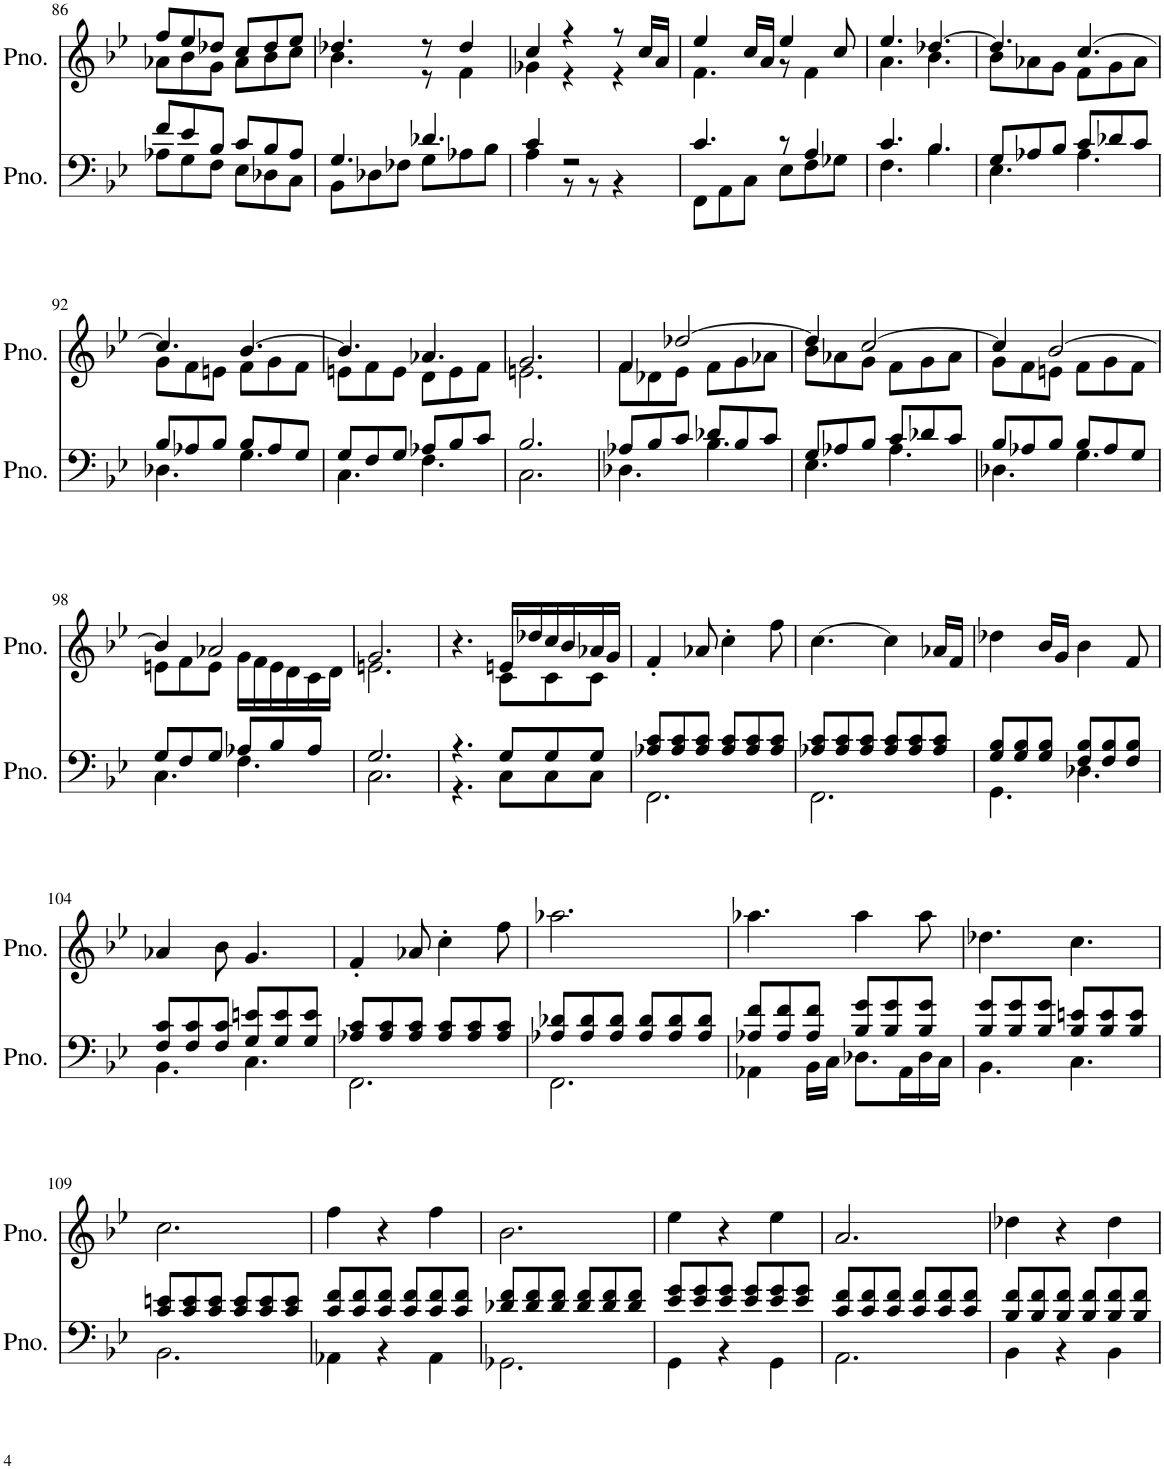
**kern	**kern
*part2	*part1
*staff2	*staff1
*I"Piano	*I"Piano
*I'Pno.	*I'Pno.
!!LO:PB:g=z
*clefF4	*clefG2
*k[b-e-]	*k[b-e-]
*M6/8	*M6/8
=86	=86
*^	*^
8f/L	8A-X\L	8ff/L	8a-X\L
8e-/	8G\	8ee-/	8b-\
8B-/J	8F\J	8dd-X/J	8g\J
8c/L	8E-\L	8cc/L	8a-\L
8B-/	8D-X\	8dd-/	8b-\
8A-/J	8C\J	8ee-/J	8cc\J
=87	=87	=87	=87
4.G/	8BB-\L	4.dd-X/	4.b-\
.	8D-X\	.	.
.	8F-X\J	.	.
4.d-X/	8G\L	8r	8r
.	8A-X\	4dd-/	4f\
.	8B-\J	.	.
=88	=88	=88	=88
4c/	4A\	4cc/	4g-X\
2r	8r	4r	4r
.	8r	.	.
.	4r	8r	4r
.	.	16cc/LL	.
.	.	16a/JJ	.
=89	=89	=89	=89
4.c/	8FF\L	4ee-/	4.f\
.	8AA\	.	.
.	8C\J	16cc/LL	.
.	.	16a/JJ	.
8r	8E-\L	4ee-/	8r
4A/	8F\	.	4f\
.	8G-X\J	8cc/	.
=90	=90	=90	=90
4.c/	4.F\	4.ee-/	4.a\
4.B-/	4.B-\	[4.dd-X/	4.b-\
=91	=91	=91	=91
8G/L	4.E-\	4.dd-/]	8b-\L
8A-X/	.	.	8a-X\
8B-/J	.	.	8g\J
8c/L	4.A-\	[4.cc/	8f\L
8d-X/	.	.	8g\
8c/J	.	.	8a-\J
!!LO:LB:g=z	!!
=92	=92	=92	=92
8B-/L	4.D-X\	4.cc/]	8g\L
8A-X/	.	.	8f\
8B-/J	.	.	8en\J
8B-/L	4.G\	[4.b-/	8f\L
8A-/	.	.	8g\
8G/J	.	.	8f\J
=93	=93	=93	=93
8G/L	4.C\	4.b-/]	8en\L
8F/	.	.	8f\
8G/J	.	.	8e\J
8A-X/L	4.F\	4.a-X/	8d\L
8B-/	.	.	8e\
8c/J	.	.	8f\J
=94	=94	=94	=94
2.B-/	2.C\	2.g/	2.en\
=95	=95	=95	=95
8A-X/L	4.D-X\	4f/	8f\L
8B-/	.	.	8d-X\
8c/J	.	[2dd-X/	8e-\J
8d-X/L	4.B-\	.	8f\L
8B-/	.	.	8g\
8c/J	.	.	8a-X\J
=96	=96	=96	=96
8G/L	4.E-\	4dd-/]	8b-\L
8A-X/	.	.	8a-X\
8B-/J	.	[2cc/	8g\J
8c/L	4.A-\	.	8f\L
8d-X/	.	.	8g\
8c/J	.	.	8a-\J
=97	=97	=97	=97
8B-/L	4.D-X\	4cc/]	8g\L
8A-X/	.	.	8f\
8B-/J	.	[2b-/	8en\J
8B-/L	4.G\	.	8f\L
8A-/	.	.	8g\
8G/J	.	.	8f\J
!!LO:LB:g=z	!!
=98	=98	=98	=98
8G/L	4.C\	4b-/]	8en\L
8F/	.	.	8f\
8G/J	.	2a-X/	8e\J
8A-X/L	4.F\	.	16g\LL
.	.	.	16f\
8B-/	.	.	16e\
.	.	.	16d\
8A-/J	.	.	16c\
.	.	.	16d\JJ
=99	=99	=99	=99
2.G/	2.C\	2.g/	2.en\
=100	=100	=100	=100
4.r	4.r	4.r	4.ryy
8G/L	8C\L	16en/LL	8c\L
.	.	16dd-X/	.
8G/	8C\	16cc/	8c\
.	.	16b-/	.
8G/J	8C\J	16a-X/	8c\J
.	.	16g/JJ	.
*	*	*v	*v
=101	=101	=101
8A-X/ 8c/L	2.FF\	4f'/
8A-/ 8c/	.	.
8A-/ 8c/J	.	8a-X/
8A-/ 8c/L	.	4cc'\
8A-/ 8c/	.	.
8A-/ 8c/J	.	8ff\
=102	=102	=102
8A-X/ 8c/L	2.FF\	[4.cc\
8A-/ 8c/	.	.
8A-/ 8c/J	.	.
8A-/ 8c/L	.	4cc\]
8A-/ 8c/	.	.
8A-/ 8c/J	.	16a-X/LL
.	.	16f/JJ
=103	=103	=103
8G/ 8B-/L	4.GG\	4dd-X\
8G/ 8B-/	.	.
8G/ 8B-/J	.	16b-/LL
.	.	16g/JJ
8F/ 8B-/L	4.D-X\	4b-\
8F/ 8B-/	.	.
8F/ 8B-/J	.	8f/
!!LO:LB:g=z
=104	=104	=104
8F/ 8c/L	4.BB-\	4a-X/
8F/ 8c/	.	.
8F/ 8c/J	.	8b-\
8G/ 8en/L	4.C\	4.g/
8G/ 8e/	.	.
8G/ 8e/J	.	.
=105	=105	=105
8A-X/ 8c/L	2.FF\	4f'/
8A-/ 8c/	.	.
8A-/ 8c/J	.	8a-X/
8A-/ 8c/L	.	4cc'\
8A-/ 8c/	.	.
8A-/ 8c/J	.	8ff\
=106	=106	=106
8A-X/ 8d-X/L	2.FF\	2.aa-X\
8A-/ 8d-/	.	.
8A-/ 8d-/J	.	.
8A-/ 8d-/L	.	.
8A-/ 8d-/	.	.
8A-/ 8d-/J	.	.
=107	=107	=107
8A-X/ 8f/L	4AA-X\	4.aa-X\
8A-/ 8f/	.	.
8A-/ 8f/J	16BB-\LL	.
.	16C\JJ	.
8B-/ 8g/L	8.D-X\L	4aa-\
8B-/ 8g/	.	.
.	16AA-\L	.
8B-/ 8g/J	16D-\	8aa-\
.	16C\JJ	.
=108	=108	=108
8B-/ 8g/L	4.BB-\	4.dd-X\
8B-/ 8g/	.	.
8B-/ 8g/J	.	.
8B-/ 8en/L	4.C\	4.cc\
8B-/ 8e/	.	.
8B-/ 8e/J	.	.
!!LO:LB:g=z
=109	=109	=109
8c/ 8en/L	2.BB-\	2.cc\
8c/ 8e/	.	.
8c/ 8e/J	.	.
8c/ 8e/L	.	.
8c/ 8e/	.	.
8c/ 8e/J	.	.
=110	=110	=110
8c/ 8f/L	4AA-X\	4ff\
8c/ 8f/	.	.
8c/ 8f/J	4r	4r
8c/ 8f/L	.	.
8c/ 8f/	4AA-\	4ff\
8c/ 8f/J	.	.
=111	=111	=111
8d-X/ 8f/L	2.GG-X\	2.b-\
8d-/ 8f/	.	.
8d-/ 8f/J	.	.
8d-/ 8f/L	.	.
8d-/ 8f/	.	.
8d-/ 8f/J	.	.
=112	=112	=112
8e-/ 8g/L	4GG\	4ee-\
8e-/ 8g/	.	.
8e-/ 8g/J	4r	4r
8e-/ 8g/L	.	.
8e-/ 8g/	4GG\	4ee-\
8e-/ 8g/J	.	.
=113	=113	=113
8c/ 8f/L	2.AA\	2.a/
8c/ 8f/	.	.
8c/ 8f/J	.	.
8c/ 8f/L	.	.
8c/ 8f/	.	.
8c/ 8f/J	.	.
=114	=114	=114
8B-/ 8f/L	4BB-\	4dd-X\
8B-/ 8f/	.	.
8B-/ 8f/J	4r	4r
8B-/ 8f/L	.	.
8B-/ 8f/	4BB-\	4dd-\
8B-/ 8f/J	.	.
*v	*v	*
=	=
*-	*-
